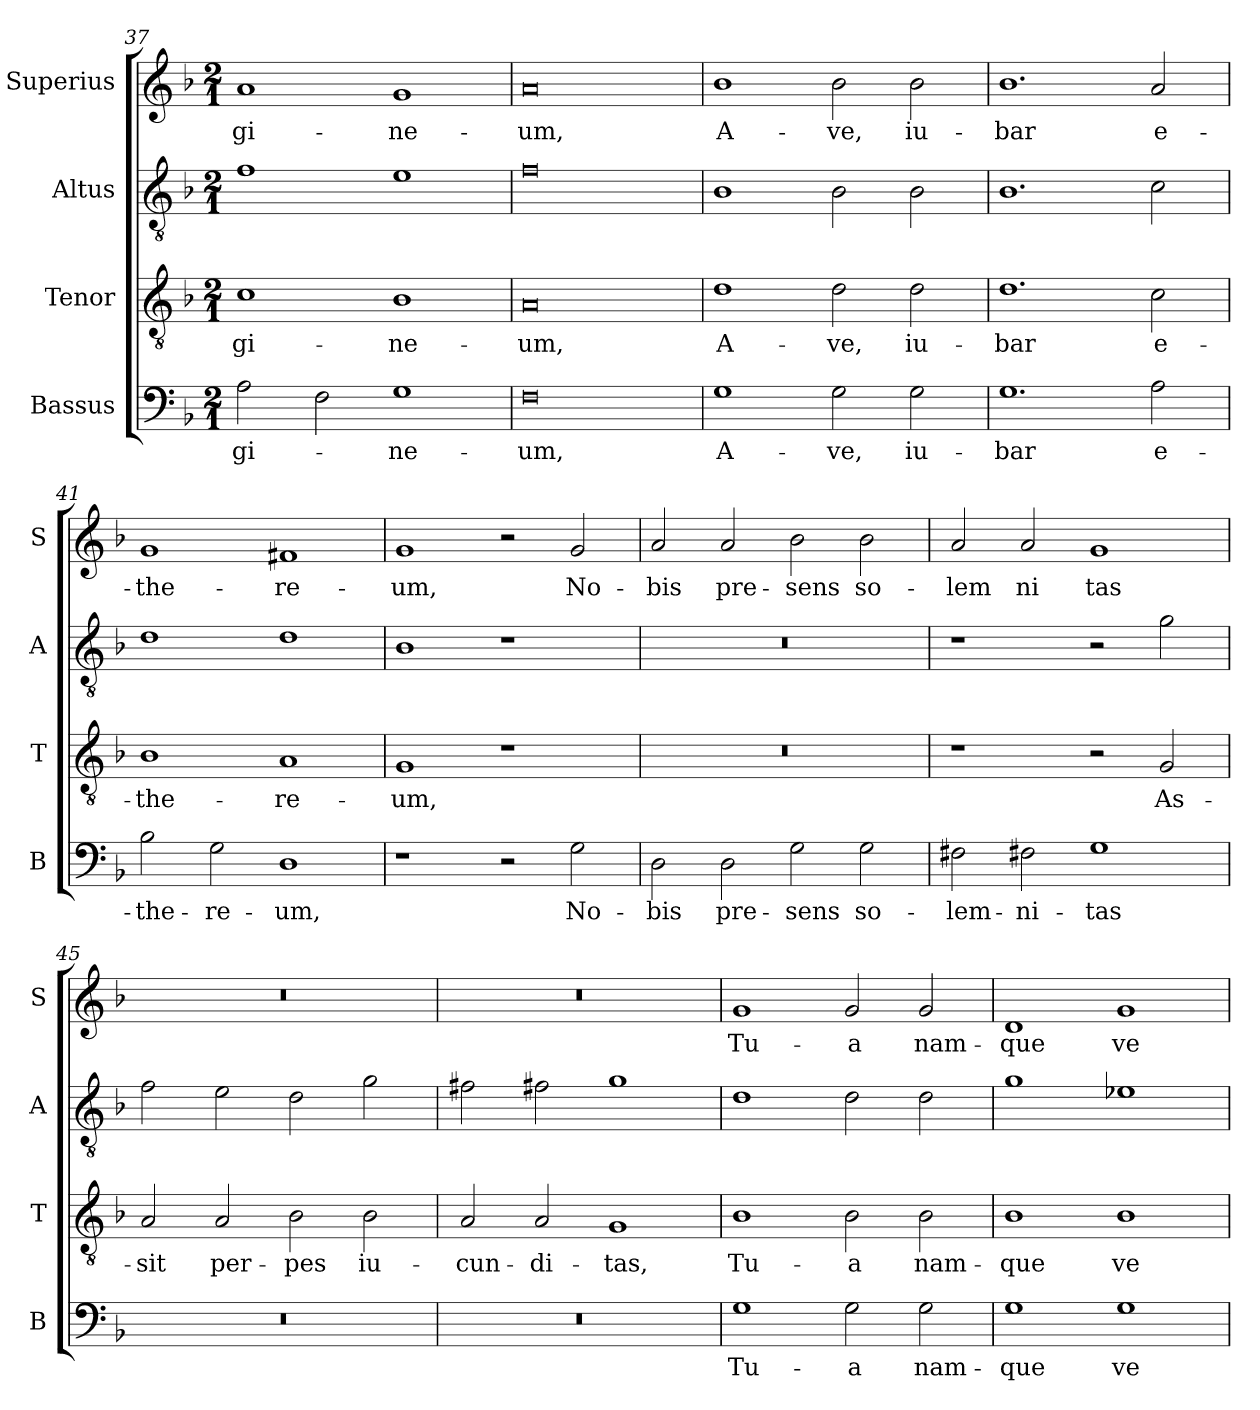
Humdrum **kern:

**kern	**text	**kern	**text	**kern	**kern	**text
*part4	*part4	*part3	*part3	*part2	*part1	*part1
*staff4	*staff4	*staff3	*staff3	*staff2	*staff1	*staff1
*I"Bassus	*	*I"Tenor	*	*I"Altus	*I"Superius	*
*I'B	*	*I'T	*	*I'A	*I'S	*
*clefF4	*	*clefGv2	*	*clefGv2	*clefG2	*
*k[b-]	*	*k[b-]	*	*k[b-]	*k[b-]	*
*M2/1	*	*M2/1	*	*M2/1	*M2/1	*
=37	=37	=37	=37	=37	=37	=37
2A\	-gi-	1c	-gi-	1f	1a	-gi-
2F\	.	.	.	.	.	.
1G	-ne-	1B-	-ne-	1e	1g	-ne-
=38	=38	=38	=38	=38	=38	=38
0F	-um,	0A	-um,	0f	0a	-um,
=39	=39	=39	=39	=39	=39	=39
1G	A-	1d	A-	1B-	1b-	A-
2G\	-ve,	2d\	-ve,	2B-\	2b-\	-ve,
2G\	iu-	2d\	iu-	2B-\	2b-\	iu-
=40	=40	=40	=40	=40	=40	=40
1.G	-bar	1.d	-bar	1.B-	1.b-	-bar
2A\	e-	2c\	e-	2c\	2a/	e-
=41	=41	=41	=41	=41	=41	=41
2B-\	-the-	1B-	-the-	1d	1g	-the-
2G\	-re-	.	.	.	.	.
1D	-um,	1A	-re-	1d	1f#X	-re-
=42	=42	=42	=42	=42	=42	=42
1r	.	1G	-um,	1B-	1g	-um,
2r	.	1r	.	1r	2r	.
2G\	No-	.	.	.	2g/	No-
=43	=43	=43	=43	=43	=43	=43
2D\	-bis	0r	.	0r	2a/	-bis
2D\	pre-	.	.	.	2a/	pre-
2G\	-sens	.	.	.	2b-\	-sens
2G\	so-	.	.	.	2b-\	so-
=44	=44	=44	=44	=44	=44	=44
2F#X\	-lem-	1r	.	1r	2a/	-lem
2F#X\	-ni-	.	.	.	2a/	ni
1G	-tas	2r	.	2r	1g	tas
.	.	2G/	As-	2g\	.	.
=45	=45	=45	=45	=45	=45	=45
0r	.	2A/	-sit	2f\	0r	.
.	.	2A/	per-	2e\	.	.
.	.	2B-\	-pes	2d\	.	.
.	.	2B-\	iu-	2g\	.	.
=46	=46	=46	=46	=46	=46	=46
0r	.	2A/	-cun-	2f#X\	0r	.
.	.	2A/	-di-	2f#X\	.	.
.	.	1G	-tas,	1g	.	.
=47	=47	=47	=47	=47	=47	=47
1G	Tu-	1B-	Tu-	1d	1g	Tu-
2G\	-a	2B-\	-a	2d\	2g/	-a
2G\	nam-	2B-\	nam-	2d\	2g/	nam-
=48	=48	=48	=48	=48	=48	=48
1G	-que	1B-	-que	1g	1d	-que
1G	ve-	1B-	ve-	1e-X	1g	ve-
=	=	=	=	=	=	=
*-	*-	*-	*-	*-	*-	*-
